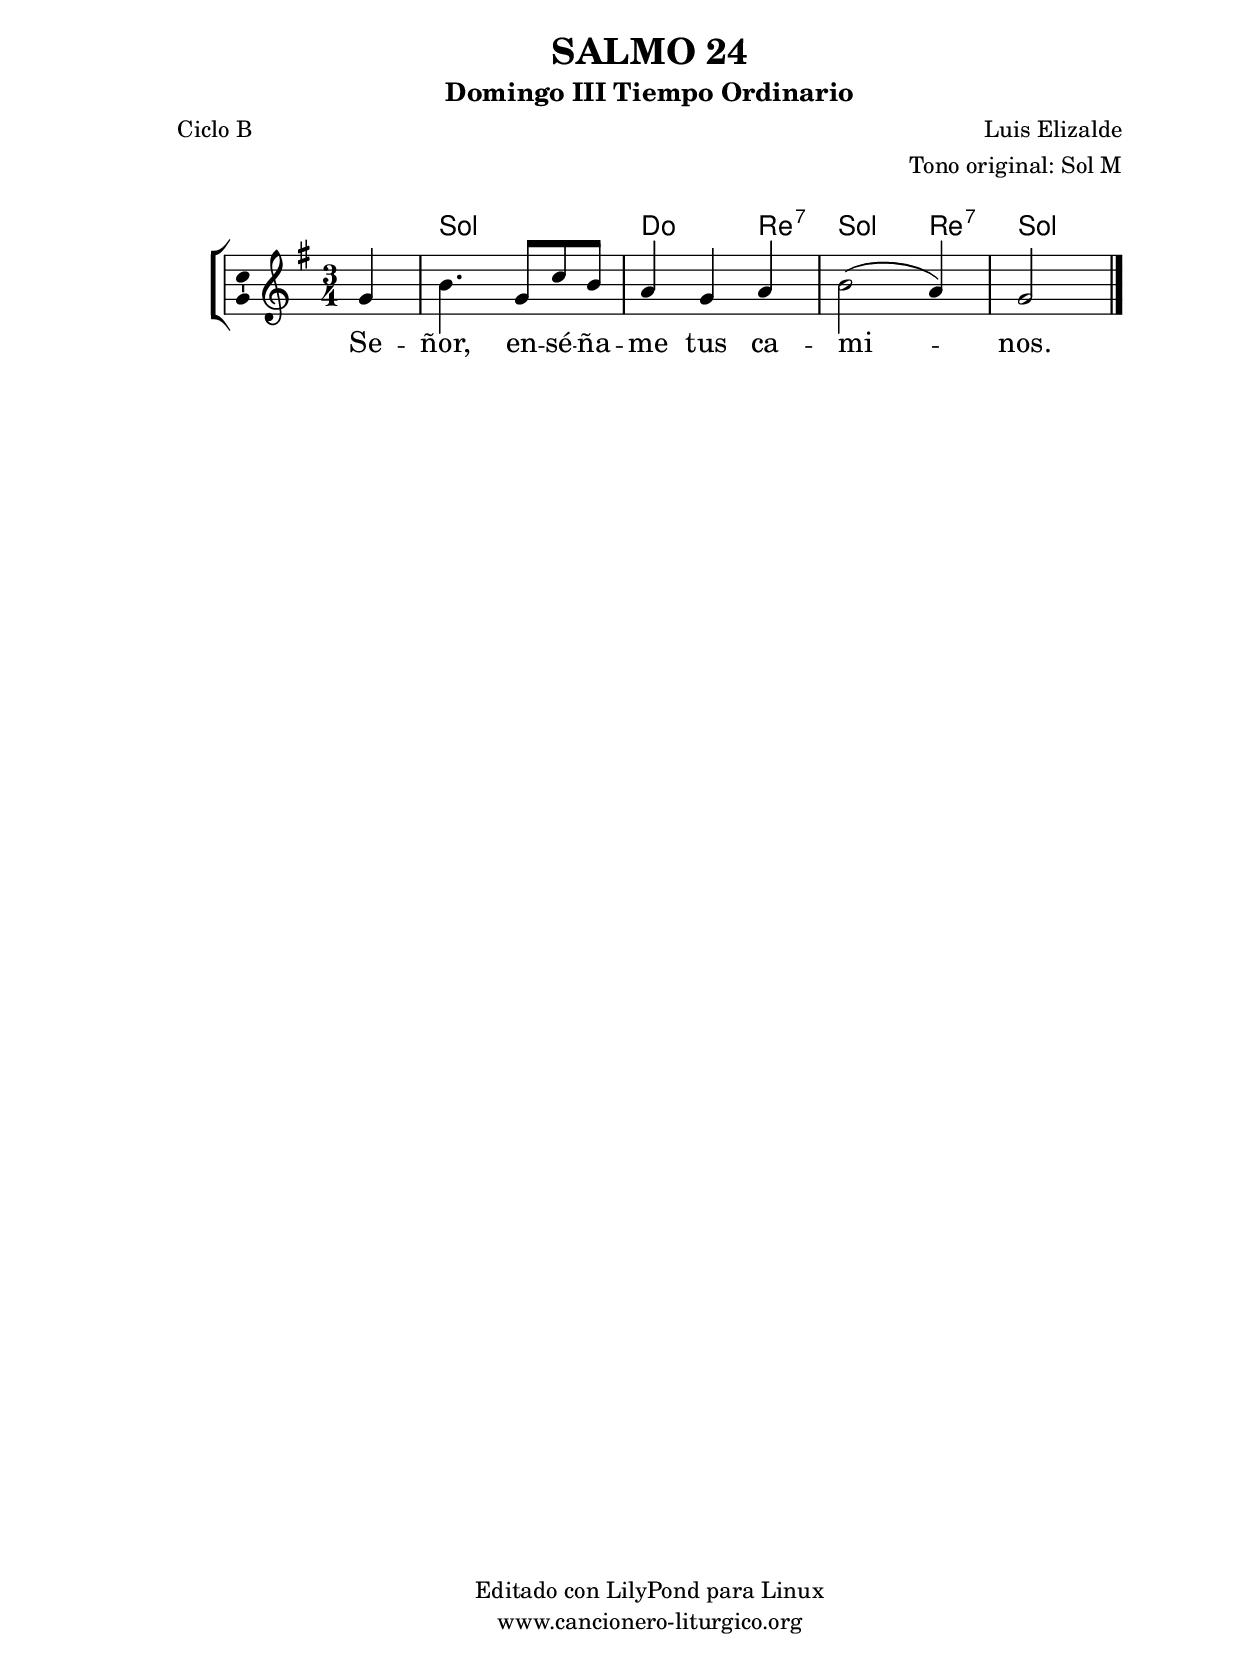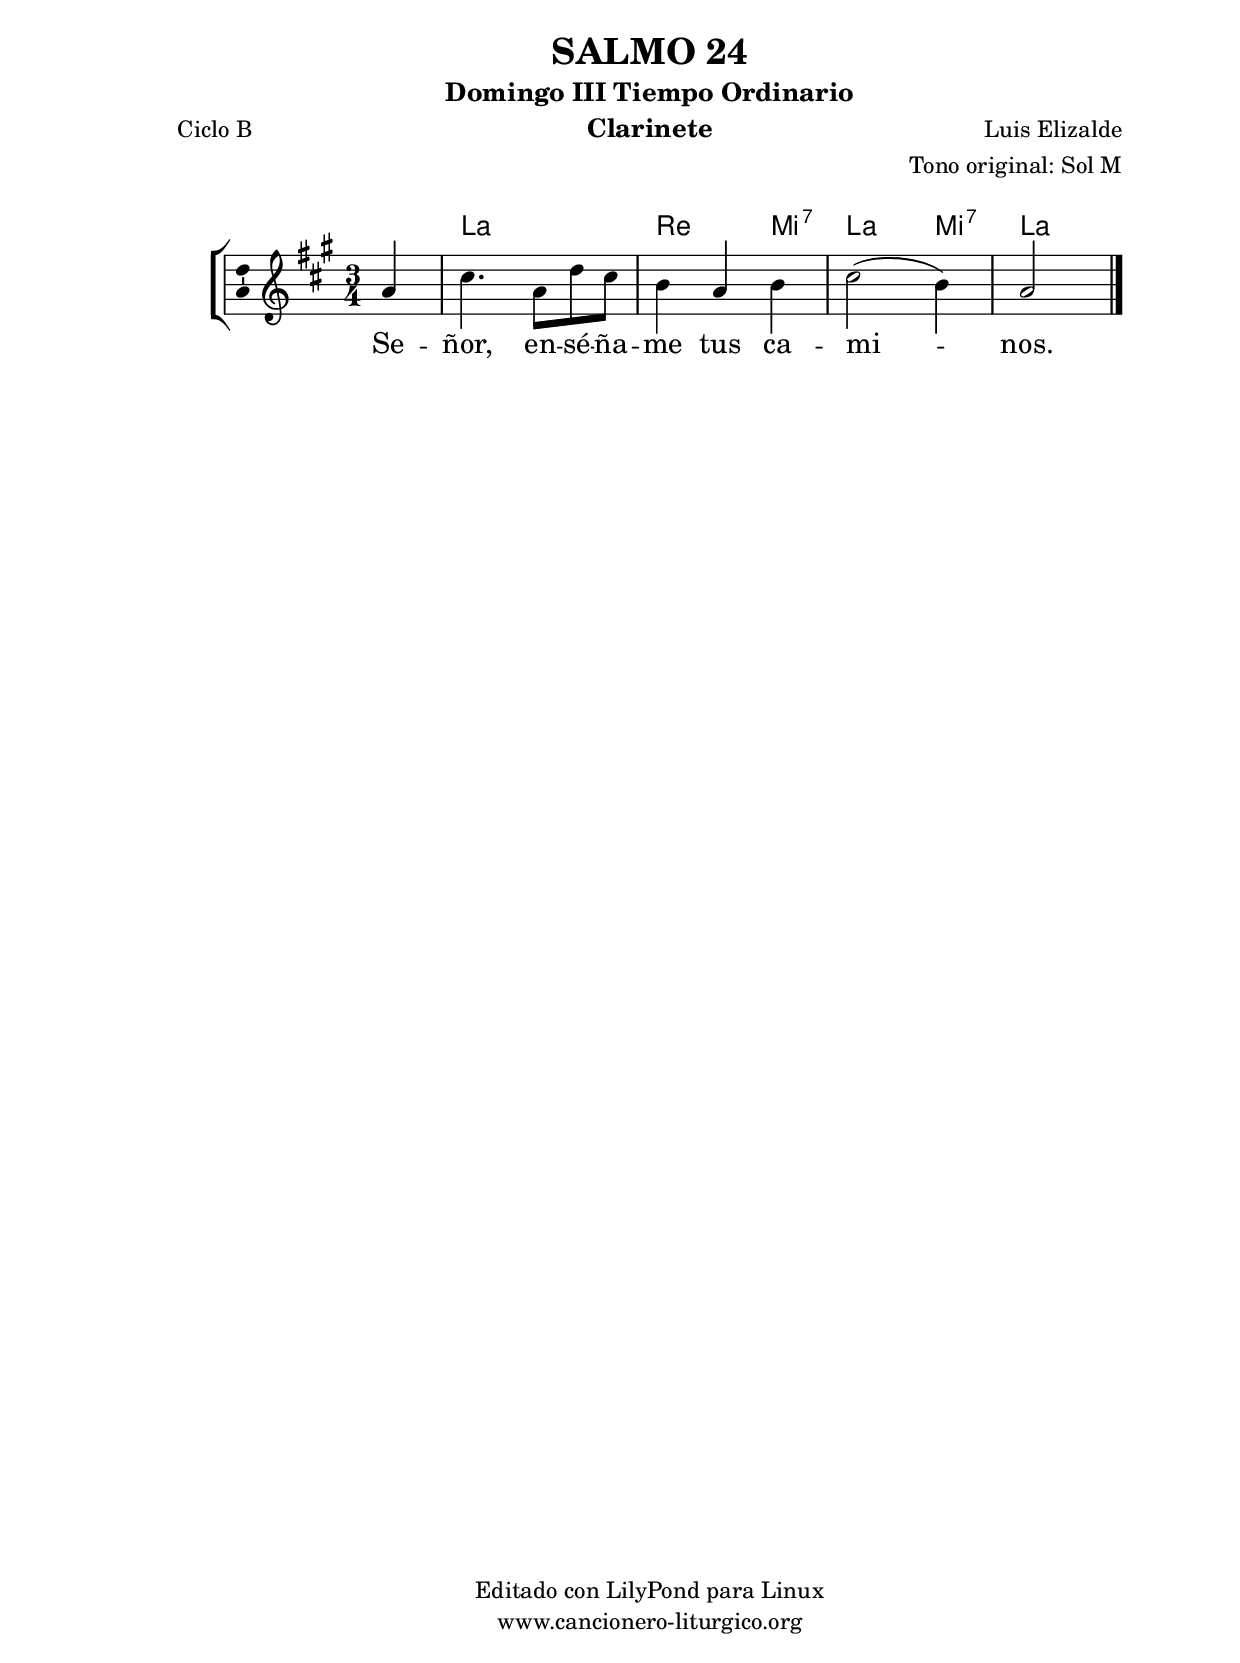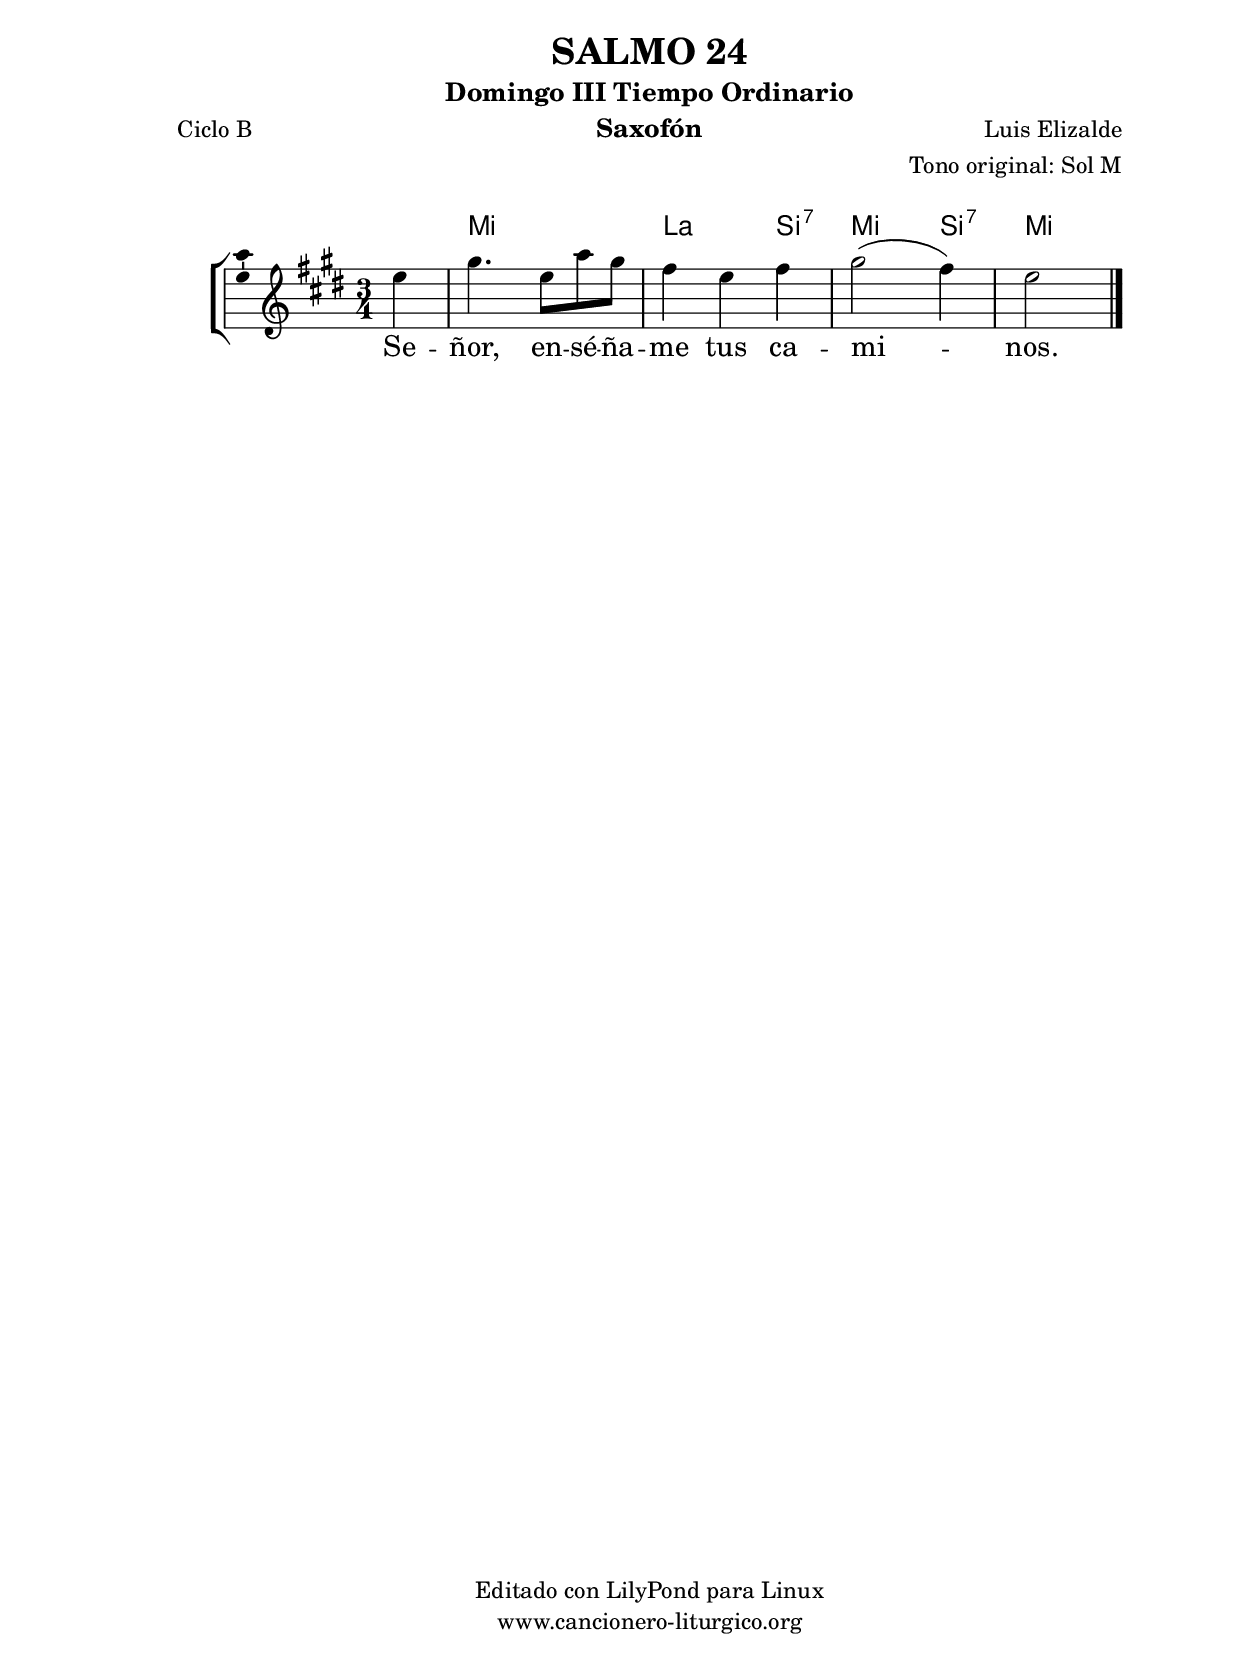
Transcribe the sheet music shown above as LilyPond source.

%
%para convertir .midi en .wav:
%timidity filename.midi -Ow -o finename.wav
%
%
%Para convertir de .wav a .mp3:
%lame -h -m j filename.wav
%
%
%para escuchar el midi:
%timidity nombrefichero.midi
%


%versión de lilypond para la que se ha escrito esta partitura:
\version "2.16.0"

	%Tamaño papel
	#(set-default-paper-size "a4")
	%Tamaño partitura
	#(set-global-staff-size 20)
	%No responde al pulsar sobre una nota
	#(ly:set-option 'point-and-click #f)

%parámetros del encabezamiento:
\header {
	title = "SALMO 24"
	subtitle = "Domingo III Tiempo Ordinario"
	composer = "Luis Elizalde"
	poet = "Ciclo B"
	meter = ""
	arranger = "Tono original: Sol M"
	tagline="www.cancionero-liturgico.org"
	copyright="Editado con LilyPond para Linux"
	}

%parámetros asociados al papel:
\paper  {
	oddHeaderMarkup = \markup {\fill-line { \on-the-fly #not-first-page \fromproperty #'header:title \on-the-fly #not-first-page \fromproperty #'header:composer }}
	evenHeaderMarkup = \markup {\fill-line { \fromproperty #'header:composer \fromproperty #'header:title }}
	#(set-paper-size "a4")
	print-page-number = ##f
	first-page-number = 1
	print-first-page-number = ##f
%	head-separation = 3.0 \cm
	top-margin = 2.0 \cm
	bottom-margin = 0.5\cm
%%%	bottom-margin = -1.0\cm
	left-margin = 3.0 \cm
	line-width = 16.0 \cm 
	indent = 8\mm
	interscoreline = 2.\mm
	between-system-space = 15\mm
%	para que las partituras no llenen la hoja:
	ragged-bottom = ##t
%	idem para la última hoja:
	ragged-last-bottom = ##f
%	para que las partituras llenen el ancho del papel:
	ragged-last = ##f
	after-title-space = 2.5 \cm
%page-count=1
%system-count=8

	%Flexible Vertical Spacing
%	markup-markup-spacing =
%	#'((basic-distance . 15) (minimum-distance . 15) (padding . 3))
	markup-system-spacing =
	#'((basic-distance . 15) (minimum-distance . 15) (padding . 3))
	system-system-spacing =
	#'((basic-distance . 15) (minimum-distance . 15) (padding . 3))
	score-system-spacing =
	#'((basic-distance . 15) (minimum-distance . 15) (padding . 5))
%	top-system-spacing = % header
%	#'((basic-distance . 8) (minimum-distance . 0) (padding . 3))
%	top-markup-spacing =
%	#'((basic-distance . 20) (minimum-distance . 20) (padding . 3))
	last-bottom-spacing = % footer
	#'((basic-distance . 5) (minimum-distance . 5) (padding . 3))
%	score-markup-spacing =
%	#'((basic-distance . 16) (minimum-distance . 13) (padding . 3))

	}


%parámetros que afectan a toda la partitura:
global =  {
	%clave de sol (G):
	\clef G
	%armadura:
%	\transpose bes c'
	\key g \major
	\tempo 4=80
	\set Score.tempoHideNote = ##t
	}


acordes = {
	\italianChords
	\chordmode {
%	\transpose bes c'
{

s4
g2. c2 d4:7 g2 d4:7 g2

	}
	}
}

melodia = 
%	\transpose bes c'
{
	\relative c''{

\time 3/4

\partial4
g4
b4. g8 c b
a4 g a
b2 (a4)
g2 %s4

	\bar "|."
	}
	}


texto = \lyricmode {
Se -- ñor, en -- sé -- ña -- me tus ca -- mi -- nos.
	}


acordesStaff = \context ChordNames = acordesStaff <<
	\set chordChanges = ##t
	\acordes
	>>


vozStaff = \context Voice = vozStaff
\with {\consists "Ambitus_engraver"}
<<
%	\set Staff.instrumentName = ""
%	\set Staff.shortInstrumentName = ""
%	\set Staff.midiInstrument = #"clarinet"
%	\set Staff.midiInstrument = #"cello"
%	\set Staff.midiInstrument = #"flute"
	\set Staff.midiInstrument = #"electric guitar (jazz)"
%	\set Staff.midiInstrument = #"english horn"
%	\set Staff.midiInstrument = #"violin"
%	\set Staff.midiInstrument = #"glockenspiel"
	\set Staff.midiMinimumVolume = #0.7
	\set Staff.midiMaximumVolume = #0.9
	\global
	\melodia
	>>


textoStaff = \context Lyrics = textoStaff <<
	\lyricsto vozStaff \texto
	>>

\book {
	\score {
		\context ChoirStaff {
			\override StaffGroup.SystemStartBracket #'collapse-height = #1
			\override Score.SystemStartBar #'collapse-height = #1
			<<
			\acordesStaff
			\vozStaff
			\textoStaff
			>>
			}
		\layout {
	    		\context {
				\Lyrics
				\override LyricText #'font-size = #2
				}
	   		 \context {
				\Score
				%fontSize = #3
				\override StaffSymbol #'staff-space = #(magstep +3)
				%\override Beam #'thickness = #0.55
				%\override SpacingSpanner #'spacing-increment = #1.0
				%\override Slur #'height-limit = #1.5
				}
			}
		}
	\score {
		\unfoldRepeats
		\context ChoirStaff {
			<<
			\acordesStaff
			\vozStaff
			>>
			}
		\midi {
	  		\context {
	  			\Score
				tempoWholesPerMinute = #(ly:make-moment 70 4)
				}
			}
		}
	}

%Partitura para clarinete
#(define output-suffix "C")
\book {
	\header{
		instrument = "Clarinete"
		}
	\score {
		\context ChoirStaff {
			\override StaffGroup.SystemStartBracket #'collapse-height = #1
			\override Score.SystemStartBar #'collapse-height = #1
\transpose c d
			<<
			\acordesStaff
			\vozStaff
			\textoStaff
			>>
			}
		\layout {
	    		\context {
				\Lyrics
				\override LyricText #'font-size = #2
				}
	   		 \context {
				\Score
				%fontSize = #3
				\override StaffSymbol #'staff-space = #(magstep +3)
				%\override Beam #'thickness = #0.55
				%\override SpacingSpanner #'spacing-increment = #1.0
				%\override Slur #'height-limit = #1.5
				}
			}
		}
	}

%Partitura para saxofón
#(define output-suffix "S")
\book {
	\header{
		instrument = "Saxofón"
		}
	\score {
		\context ChoirStaff {
			\override StaffGroup.SystemStartBracket #'collapse-height = #1
			\override Score.SystemStartBar #'collapse-height = #1
\transpose c a
			<<
			\acordesStaff
			\vozStaff
			\textoStaff
			>>
			}
		\layout {
	    		\context {
				\Lyrics
				\override LyricText #'font-size = #2
				}
	   		 \context {
				\Score
				%fontSize = #3
				\override StaffSymbol #'staff-space = #(magstep +3)
				%\override Beam #'thickness = #0.55
				%\override SpacingSpanner #'spacing-increment = #1.0
				%\override Slur #'height-limit = #1.5
				}
			}
		}
	}

